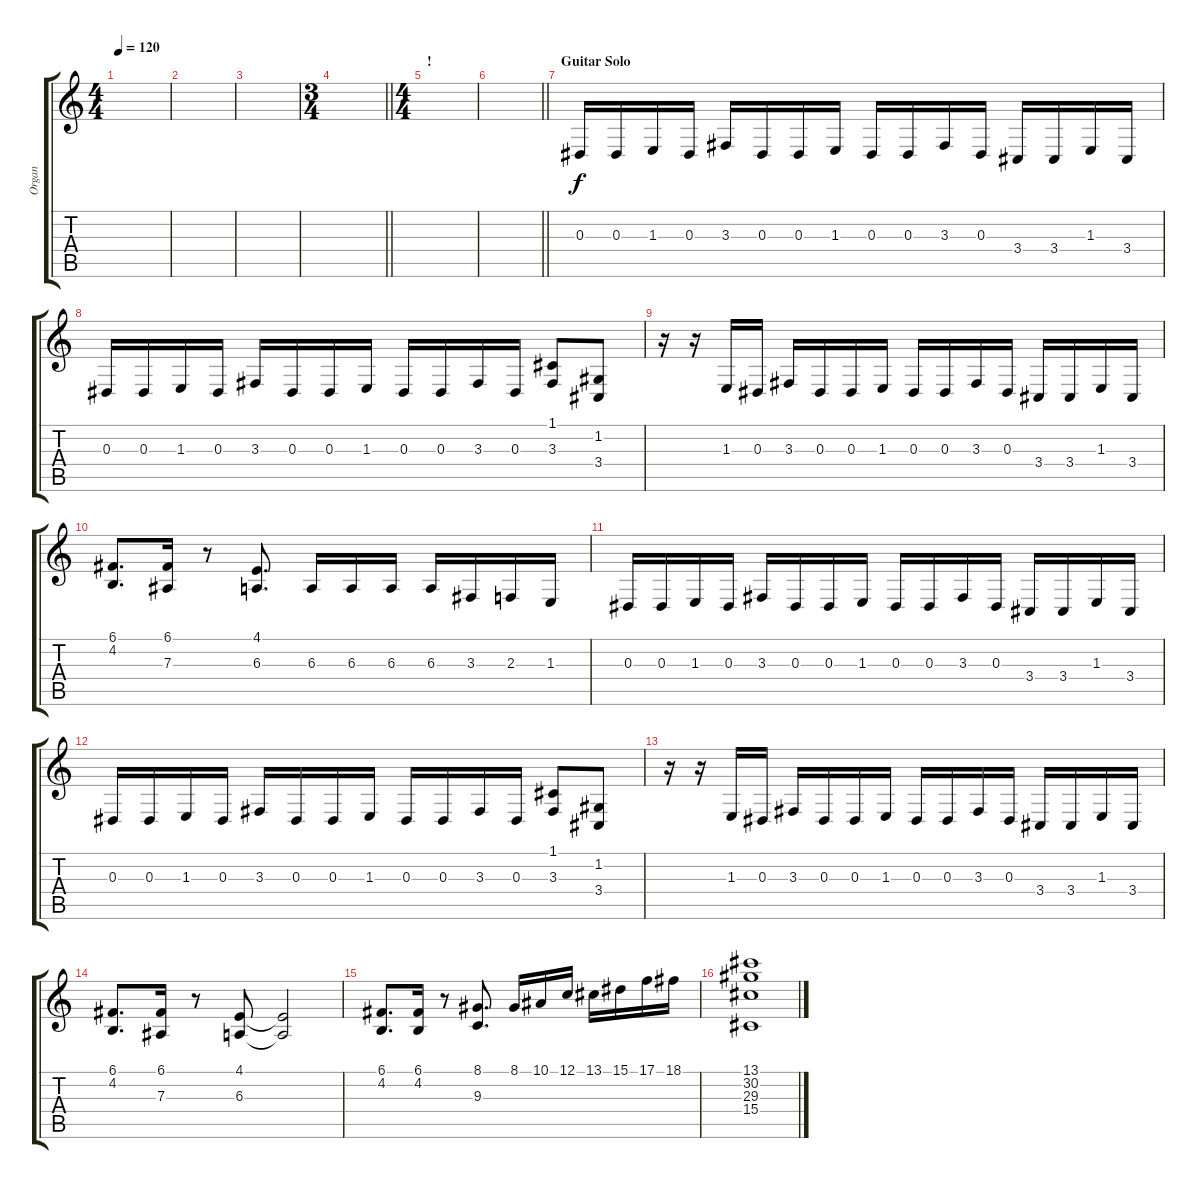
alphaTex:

\track ("Organ" "Organ") {instrument rockorgan}
\staff {score tabs}
\tuning (C4 G3 Eb3 Bb2 F2 C2) {hide}
\ts (4 4)
\tempo 120
\clef g2
\ks c
|
|
|
\ts (3 4)
\barLineRight lightlight
|
\ts (4 4)
\section ("" "!")
|
\barLineRight lightlight
|
\section ("" "Guitar Solo")
0.3.16 0.3.16 1.3.16 0.3.16 3.3.16 0.3.16 0.3.16 1.3.16 0.3.16 0.3.16 3.3.16 0.3.16 3.4.16 3.4.16 1.3.16 3.4.16 |
0.3.16 0.3.16 1.3.16 0.3.16 3.3.16 0.3.16 0.3.16 1.3.16 0.3.16 0.3.16 3.3.16 0.3.16 (1.1 3.3).8 (1.2 3.4).8 |
r.16 r.16 1.3.16 0.3.16 3.3.16 0.3.16 0.3.16 1.3.16 0.3.16 0.3.16 3.3.16 0.3.16 3.4.16 3.4.16 1.3.16 3.4.16 |
(6.1 4.2).8{d} (6.1 7.3).16 r.8 (4.1 6.3).8{d} 6.3.16 6.3.16 6.3.16 6.3.16 3.3.16 2.3.16 1.3.16 |
0.3.16 0.3.16 1.3.16 0.3.16 3.3.16 0.3.16 0.3.16 1.3.16 0.3.16 0.3.16 3.3.16 0.3.16 3.4.16 3.4.16 1.3.16 3.4.16 |
0.3.16 0.3.16 1.3.16 0.3.16 3.3.16 0.3.16 0.3.16 1.3.16 0.3.16 0.3.16 3.3.16 0.3.16 (1.1 3.3).8 (1.2 3.4).8 |
r.16 r.16 1.3.16 0.3.16 3.3.16 0.3.16 0.3.16 1.3.16 0.3.16 0.3.16 3.3.16 0.3.16 3.4.16 3.4.16 1.3.16 3.4.16 |
(6.1 4.2).8{d} (6.1 7.3).16 r.8 (4.1 6.3).8 (4.1{t} 6.3{t}).2 |
(6.1 4.2).8{d} (6.1 4.2).16 r.8 (8.1 9.3).8{d} 8.1.16 10.1.16 12.1.16 13.1.16 15.1.16 17.1.16 18.1.16 |
(13.1 30.2 29.3 15.4).1
